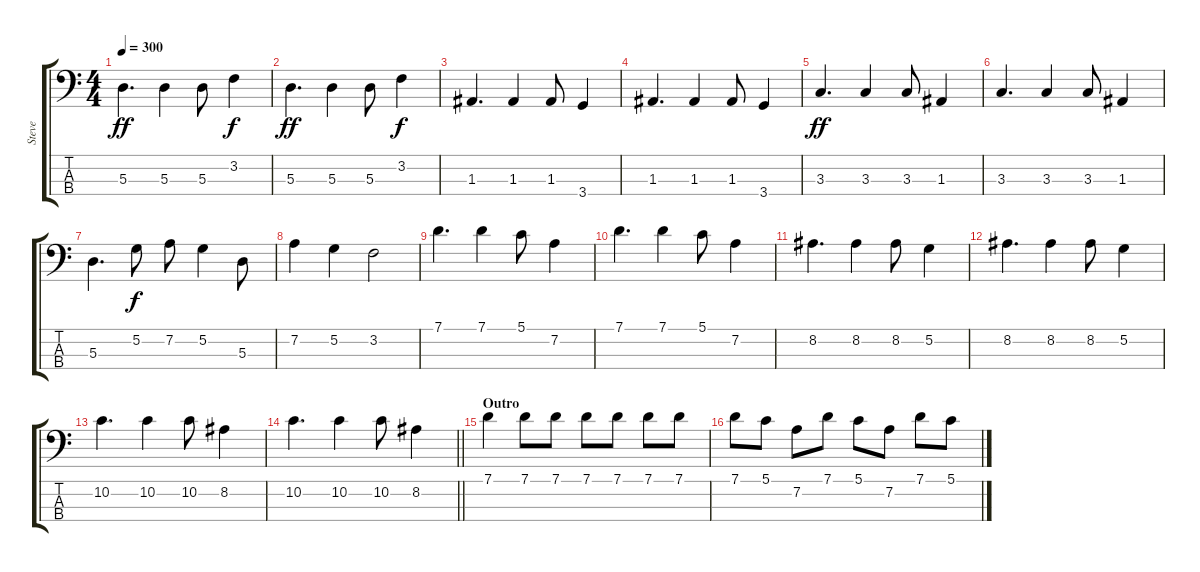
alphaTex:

\track ("Steve" "Steve") {instrument electricbassfinger}
\staff {score tabs}
\tuning (G2 D2 A1 E1) {hide}
\ts (4 4)
\tempo 300
\clef f4
\ks c
5.3.4{d dy ff} 5.3.4 5.3.8 3.2.4{dy f} |
5.3.4{d dy ff} 5.3.4 5.3.8 3.2.4{dy f} |
1.3.4{d} 1.3.4 1.3.8 3.4.4 |
1.3.4{d} 1.3.4 1.3.8 3.4.4 |
3.3.4{d dy ff} 3.3.4 3.3.8 1.3.4 |
3.3.4{d} 3.3.4 3.3.8 1.3.4 |
5.3.4{d} 5.2.8{dy f} 7.2.8 5.2.4 5.3.8 |
7.2.4 5.2.4 3.2.2 |
7.1.4{d} 7.1.4 5.1.8 7.2.4 |
7.1.4{d} 7.1.4 5.1.8 7.2.4 |
8.2.4{d} 8.2.4 8.2.8 5.2.4 |
8.2.4{d} 8.2.4 8.2.8 5.2.4 |
10.2.4{d} 10.2.4 10.2.8 8.2.4 |
\barLineRight lightlight
10.2.4{d} 10.2.4 10.2.8 8.2.4 |
\section ("" "Outro")
7.1.4 7.1.8 7.1.8 7.1.8 7.1.8 7.1.8 7.1.8 |
7.1.8 5.1.8 7.2.8 7.1.8 5.1.8 7.2.8 7.1.8 5.1.8
